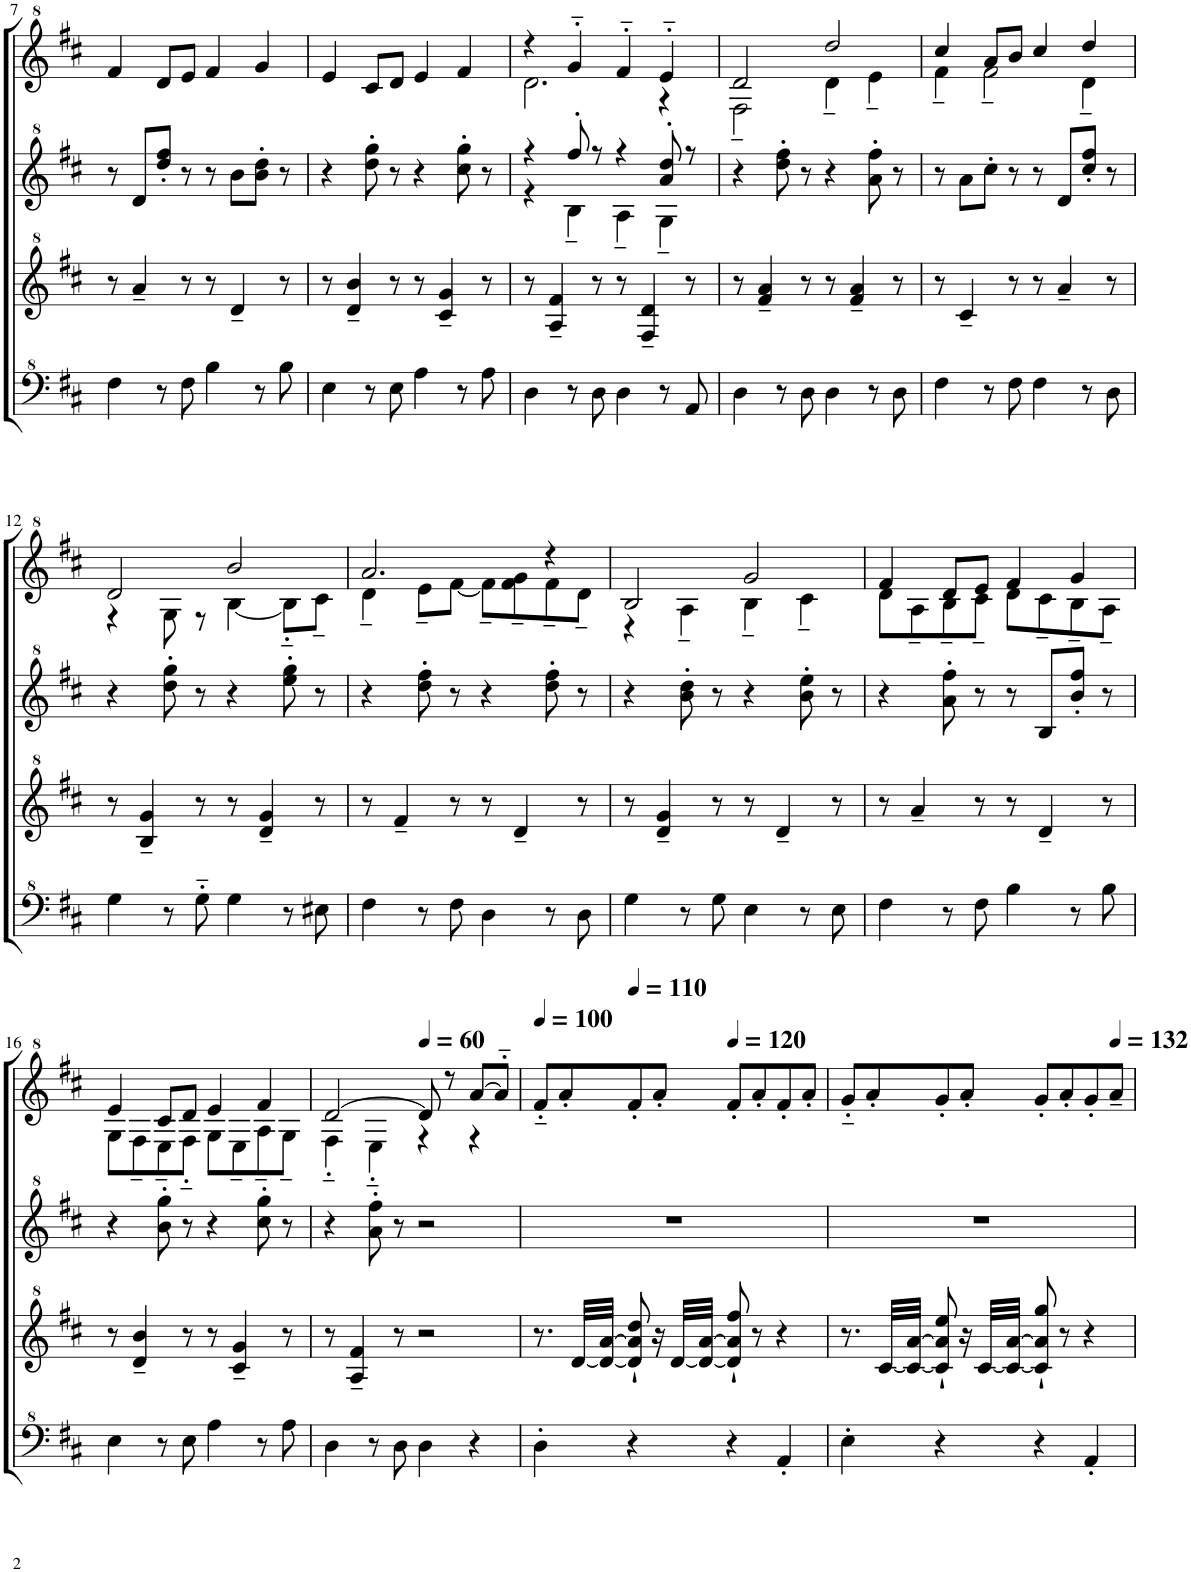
**kern	**kern	**kern	**kern
*part1	*part1	*part1	*part1
*staff4	*staff3	*staff2	*staff1
*I"Model III	*	*	*
!!LO:PB:g=z
*clefF^4	*clefG^2	*clefG^2	*clefG^2
*k[f#c#]	*k[f#c#]	*k[f#c#]	*k[f#c#]
*M4/4	*M4/4	*M4/4	*M4/4
=7	=7	=7	=7
4f#\	8r	8r	4ff#/
.	4aa~/	8dd/L	.
8r	.	8ddd/' 8fff#/'J	8dd/L
8f#\	8r	8r	8ee/J
4b\	8r	8r	4ff#/
.	4dd~/	8bb\L	.
8r	.	8bb\' 8ddd\'J	4gg/
8b\	8r	8r	.
=8	=8	=8	=8
4e\	8r	4r	4ee/
.	4dd/~ 4bb/~	.	.
8r	.	8ddd\' 8ggg\'	8cc#/L
8e\	8r	8r	8dd/J
4a\	8r	4r	4ee/
.	4cc#/~ 4gg/~	.	.
8r	.	8ccc#\' 8ggg\'	4ff#/
8a\	8r	8r	.
=9	=9	=9	=9
*	*	*^	*^
4d\	8r	4r	4r	4r	2.dd\
.	4a/~ 4ff#/~	.	.	.	.
8r	.	8fff#'/	4b~\	4gg'~/	.
8d\	8r	8r	.	.	.
4d\	8r	4r	4a~\	4ff#'~/	.
.	4f#/~ 4dd/~	.	.	.	.
8r	.	8aa/' 8ddd/'	4g~\	4ee'~/	4r
8A/	8r	8r	.	.	.
*	*	*v	*v	*	*
=10	=10	=10	=10	=10
4d\	8r	4r	2dd/	2f#~\
.	4ff#/~ 4aa/~	.	.	.
8r	.	8ddd\' 8fff#\'	.	.
8d\	8r	8r	.	.
4d\	8r	4r	2ddd/	4dd~\
.	4ff#/~ 4aa/~	.	.	.
8r	.	8aa\' 8fff#\'	.	4ee~\
8d\	8r	8r	.	.
=11	=11	=11	=11	=11
4f#\	8r	8r	4ccc#/	4ff#~\
.	4cc#~/	8aa\L	.	.
8r	.	8ccc#'\J	8aa/L	2ff#~\
8f#\	8r	8r	8bb/J	.
4f#\	8r	8r	4ccc#/	.
.	4aa~/	8dd/L	.	.
8r	.	8ccc#/' 8fff#/'J	4ddd/	4dd~\
8d\	8r	8r	.	.
!!LO:LB:g=z	!!
=12	=12	=12	=12	=12
4g\	8r	4r	2dd/	4r
.	4b/~ 4gg/~	.	.	.
8r	.	8ddd\' 8ggg\'	.	8g\
8g'~\	8r	8r	.	8r
4g\	8r	4r	2bb/	[4b\
.	4dd/~ 4gg/~	.	.	.
8r	.	8eee\' 8ggg\'	.	8b'~\L]
8e#X\	8r	8r	.	8cc#~\J
=13	=13	=13	=13	=13
4f#\	8r	4r	2.aa/	4dd~\
.	4ff#~/	.	.	.
8r	.	8ddd\' 8fff#\'	.	8ee~\L
8f#\	8r	8r	.	[8ff#\J
4d\	8r	4r	.	8ff#~\L]
.	4dd~/	.	.	8ff#\~ 8gg\~
8r	.	8ddd\' 8fff#\'	4r	8ff#~\
8d\	8r	8r	.	8dd~\J
=14	=14	=14	=14	=14
4g\	8r	4r	2b/	4r
.	4dd/~ 4gg/~	.	.	.
8r	.	8bb\' 8ddd\'	.	4a~\
8g\	8r	8r	.	.
4e\	8r	4r	2gg/	4b~\
.	4dd~/	.	.	.
8r	.	8bb\' 8eee\'	.	4cc#~\
8e\	8r	8r	.	.
=15	=15	=15	=15	=15
4f#\	8r	4r	4ff#/	8dd\L
.	4aa~/	.	.	8a~\
8r	.	8aa\' 8fff#\'	8dd/L	8b~\
8f#\	8r	8r	8ee/J	8cc#~\J
4b\	8r	8r	4ff#/	8dd\L
.	4dd~/	8b/L	.	8cc#~\
8r	.	8bb/' 8fff#/'J	4gg/	8b~\
8b\	8r	8r	.	8a~\J
!!LO:LB:g=z	!!
=16	=16	=16	=16	=16
4e\	8r	4r	4ee/	8g\L
.	4dd/~ 4bb/~	.	.	8f#~\
8r	.	8bb\' 8ggg\'	8cc#/L	8e~\
8e\	8r	8r	8dd/J	8f#'~\J
4a\	8r	4r	4ee/	8g\L
.	4cc#/~ 4gg/~	.	.	8e~\
8r	.	8ccc#\' 8ggg\'	4ff#/	8a~\
8a\	8r	8r	.	8g~\J
=17	=17	=17	=17	=17
4d\	8r	4r	[2dd/	4f#'~\
.	4a/~ 4ff#/~	.	.	.
8r	.	8aa\' 8fff#\'	.	4e'~\
8d\	8r	8r	.	.
*	*	*	*MM60	*
4d\	2r	2r	8dd/]	4r
.	.	.	8r	.
4r	.	.	[8aa/L	4r
.	.	.	8aa'~/J]	.
*	*	*	*v	*v
=18	=18	=18	=18
*	*	*	*MM100
4d'\	8.r	1r	8ff#'~/L
.	.	.	8aa'/
.	[32dd/LLL	.	.
.	32dd/_ [32aa/JJJ	.	.
*	*	*	*MM110
4r	8dd/]` 8aa/]` 8ddd/`	.	8ff#'/
.	16r	.	8aa'/J
.	[32dd/LLL	.	.
.	32dd/_ [32aa/JJJ	.	.
*	*	*	*MM120
4r	8dd/]` 8aa/]` 8fff#/`	.	8ff#'/L
.	8r	.	8aa'/
4A'/	4r	.	8ff#'/
.	.	.	8aa'/J
=19	=19	=19	=19
4e'\	8.r	1r	8gg'~/L
.	.	.	8aa'/
.	[32cc#/LLL	.	.
.	32cc#/_ [32aa/JJJ	.	.
4r	8cc#/]` 8aa/]` 8eee/`	.	8gg'/
.	16r	.	8aa'/J
.	[32cc#/LLL	.	.
.	32cc#/_ [32aa/JJJ	.	.
4r	8cc#/]` 8aa/]` 8ggg/`	.	8gg'/L
.	8r	.	8aa'/
4A'/	4r	.	8gg'/
*	*	*	*MM132
.	.	.	8aa~/J
=	=	=	=
*-	*-	*-	*-
